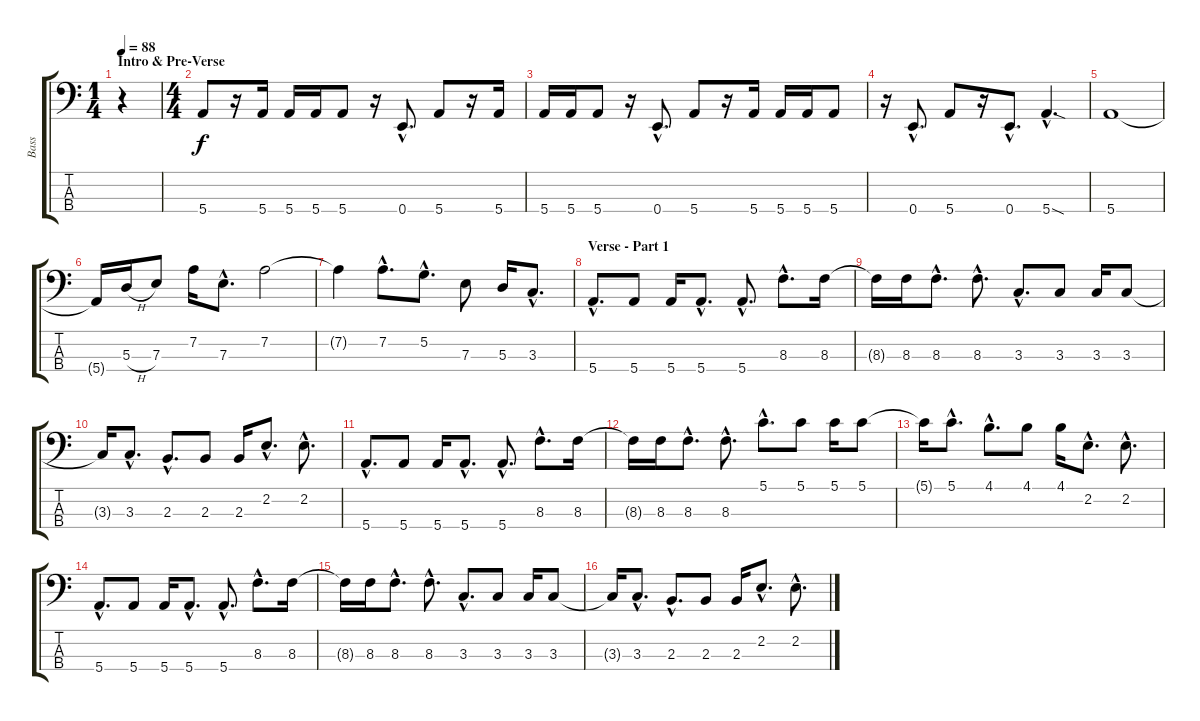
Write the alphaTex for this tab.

\track ("Bass" "Bass") {instrument electricbasspick}
\staff {score tabs}
\tuning (G2 D2 A1 E1) {hide}
\ts (1 4)
\section ("" "Intro & Pre-Verse")
\tempo 88
\clef f4
\ks c
r.4{dy f instrument electricbasspick} |
\ts (4 4)
5.4.8 r.16 5.4.16 5.4.16 5.4.16 5.4.8 r.16 0.4{hac}.8{d} 5.4.8 r.16 5.4.16 |
5.4.16 5.4.16 5.4.8 r.16 0.4{hac}.8{d} 5.4.8 r.16 5.4.16 5.4.16 5.4.16 5.4.8 |
r.16 0.4{hac}.8{d} 5.4.8 r.16 0.4{hac}.8{d} 5.4{sod hac}.4{d} |
5.4.1 |
5.4{t}.16 5.3{h}.16 7.3.8 7.2.16 7.3{hac}.8{d} 7.2.2 |
7.2{t}.4 7.2{hac}.8{d} 5.2{hac}.8{d} 7.3.8 5.3.16 3.3{hac}.8{d} |
\section ("" "Verse - Part 1")
5.4{hac}.8{d} 5.4.8 5.4.16 5.4{hac}.8{d} 5.4{hac}.8{d} 8.3{hac}.8{d} 8.3.16 |
8.3{t}.16 8.3.16 8.3{hac}.8{d} 8.3{hac}.8{d} 3.3{hac}.8{d} 3.3.8 3.3.16 3.3.8 |
3.3{t}.16 3.3{hac}.8{d} 2.3{hac}.8{d} 2.3.8 2.3.16 2.2{hac}.8{d} 2.2{hac}.8{d} |
5.4{hac}.8{d} 5.4.8 5.4.16 5.4{hac}.8{d} 5.4{hac}.8{d} 8.3{hac}.8{d} 8.3.16 |
8.3{t}.16 8.3.16 8.3{hac}.8{d} 8.3{hac}.8{d} 5.1{hac}.8{d} 5.1.8 5.1.16 5.1.8 |
5.1{t}.16 5.1{hac}.8{d} 4.1{hac}.8{d} 4.1.8 4.1.16 2.2{hac}.8{d} 2.2{hac}.8{d} |
5.4{hac}.8{d} 5.4.8 5.4.16 5.4{hac}.8{d} 5.4{hac}.8{d} 8.3{hac}.8{d} 8.3.16 |
8.3{t}.16 8.3.16 8.3{hac}.8{d} 8.3{hac}.8{d} 3.3{hac}.8{d} 3.3.8 3.3.16 3.3.8 |
3.3{t}.16 3.3{hac}.8{d} 2.3{hac}.8{d} 2.3.8 2.3.16 2.2{hac}.8{d} 2.2{hac}.8{d}
